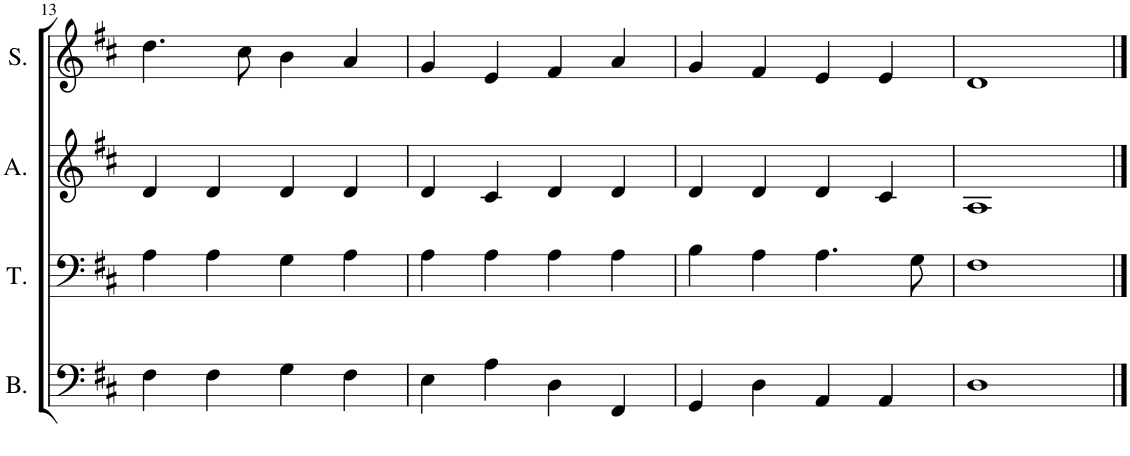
**kern	**kern	**kern	**kern
*part4	*part3	*part2	*part1
*staff4	*staff3	*staff2	*staff1
*I"Bass	*I"Tenor	*I"Alto	*I"Soprano
*I'B.	*I'T.	*I'A.	*I'S.
!!LO:PB:g=z
*clefF4	*clefF4	*clefG2	*clefG2
*k[f#c#]	*k[f#c#]	*k[f#c#]	*k[f#c#]
*M4/4	*M4/4	*M4/4	*M4/4
=13	=13	=13	=13
4F#\	4A\	4d/	4.dd\
4F#\	4A\	4d/	.
.	.	.	8cc#\
4G\	4G\	4d/	4b\
4F#\	4A\	4d/	4a/
=14	=14	=14	=14
4E\	4A\	4d/	4g/
4A\	4A\	4c#/	4e/
4D\	4A\	4d/	4f#/
4FF#/	4A\	4d/	4a/
=15	=15	=15	=15
4GG/	4B\	4d/	4g/
4D\	4A\	4d/	4f#/
4AA/	4.A\	4d/	4e/
4AA/	.	4c#/	4e/
.	8G\	.	.
=16	=16	=16	=16
1D	1F#	1A	1d
==	==	==	==
*-	*-	*-	*-
